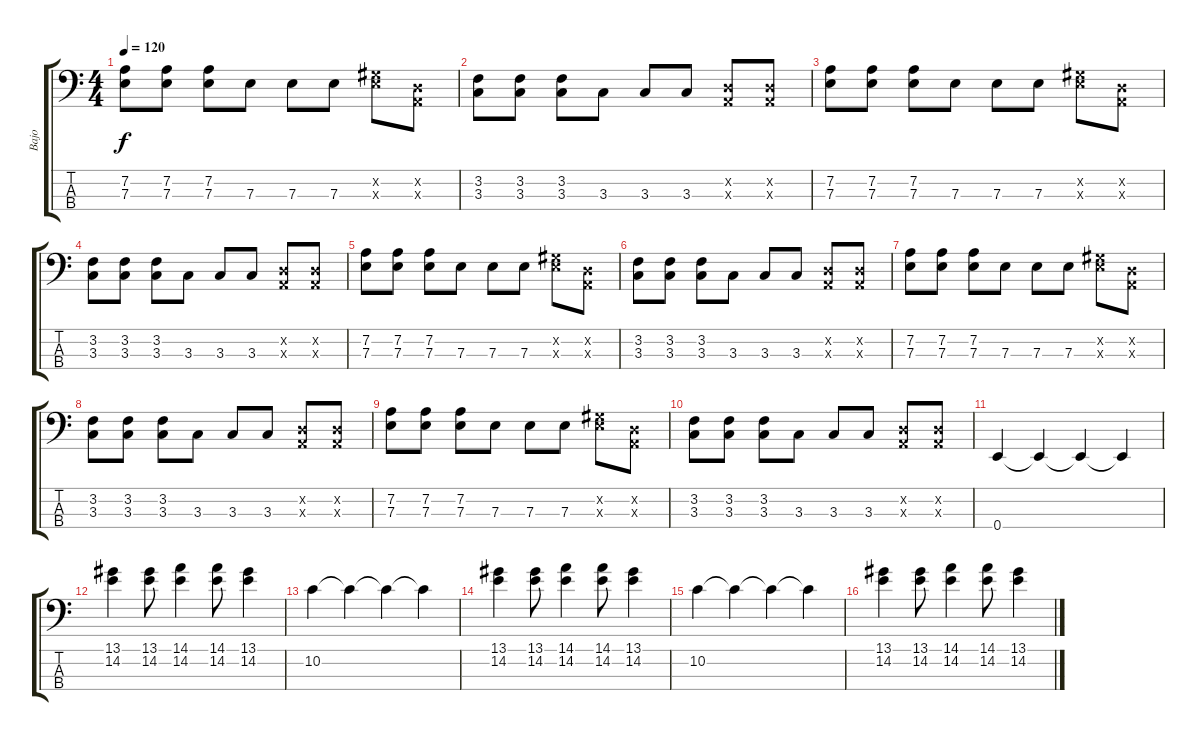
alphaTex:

\track ("Bajo" "Bajo") {instrument electricbasspick}
\staff {score tabs}
\tuning (G2 D2 A1 E1) {hide}
\ts (4 4)
\tempo 120
\clef f4
\ks c
(7.2 7.3).8{dy f} (7.2 7.3).8 (7.2 7.3).8 7.3.8 7.3.8 7.3.8 (6.2{x} 7.3{x}).8 (0.2{x} 0.3{x}).8 |
(3.2 3.3).8 (3.2 3.3).8 (3.2 3.3).8 3.3.8 3.3.8 3.3.8 (0.2{x} 0.3{x}).8 (0.2{x} 0.3{x}).8 |
(7.2 7.3).8 (7.2 7.3).8 (7.2 7.3).8 7.3.8 7.3.8 7.3.8 (6.2{x} 7.3{x}).8 (0.2{x} 0.3{x}).8 |
(3.2 3.3).8 (3.2 3.3).8 (3.2 3.3).8 3.3.8 3.3.8 3.3.8 (0.2{x} 0.3{x}).8 (0.2{x} 0.3{x}).8 |
(7.2 7.3).8 (7.2 7.3).8 (7.2 7.3).8 7.3.8 7.3.8 7.3.8 (6.2{x} 7.3{x}).8 (0.2{x} 0.3{x}).8 |
(3.2 3.3).8 (3.2 3.3).8 (3.2 3.3).8 3.3.8 3.3.8 3.3.8 (0.2{x} 0.3{x}).8 (0.2{x} 0.3{x}).8 |
(7.2 7.3).8 (7.2 7.3).8 (7.2 7.3).8 7.3.8 7.3.8 7.3.8 (6.2{x} 7.3{x}).8 (0.2{x} 0.3{x}).8 |
(3.2 3.3).8 (3.2 3.3).8 (3.2 3.3).8 3.3.8 3.3.8 3.3.8 (0.2{x} 0.3{x}).8 (0.2{x} 0.3{x}).8 |
(7.2 7.3).8 (7.2 7.3).8 (7.2 7.3).8 7.3.8 7.3.8 7.3.8 (6.2{x} 7.3{x}).8 (0.2{x} 0.3{x}).8 |
(3.2 3.3).8 (3.2 3.3).8 (3.2 3.3).8 3.3.8 3.3.8 3.3.8 (0.2{x} 0.3{x}).8 (0.2{x} 0.3{x}).8 |
0.4.4 0.4{t}.4 0.4{t}.4 0.4{t}.4 |
(13.1 14.2).4 (13.1 14.2).8 (14.1 14.2).4 (14.1 14.2).8 (13.1 14.2).4 |
10.2.4 10.2{t}.4 10.2{t}.4 10.2{t}.4 |
(13.1 14.2).4 (13.1 14.2).8 (14.1 14.2).4 (14.1 14.2).8 (13.1 14.2).4 |
10.2.4 10.2{t}.4 10.2{t}.4 10.2{t}.4 |
(13.1 14.2).4 (13.1 14.2).8 (14.1 14.2).4 (14.1 14.2).8 (13.1 14.2).4
